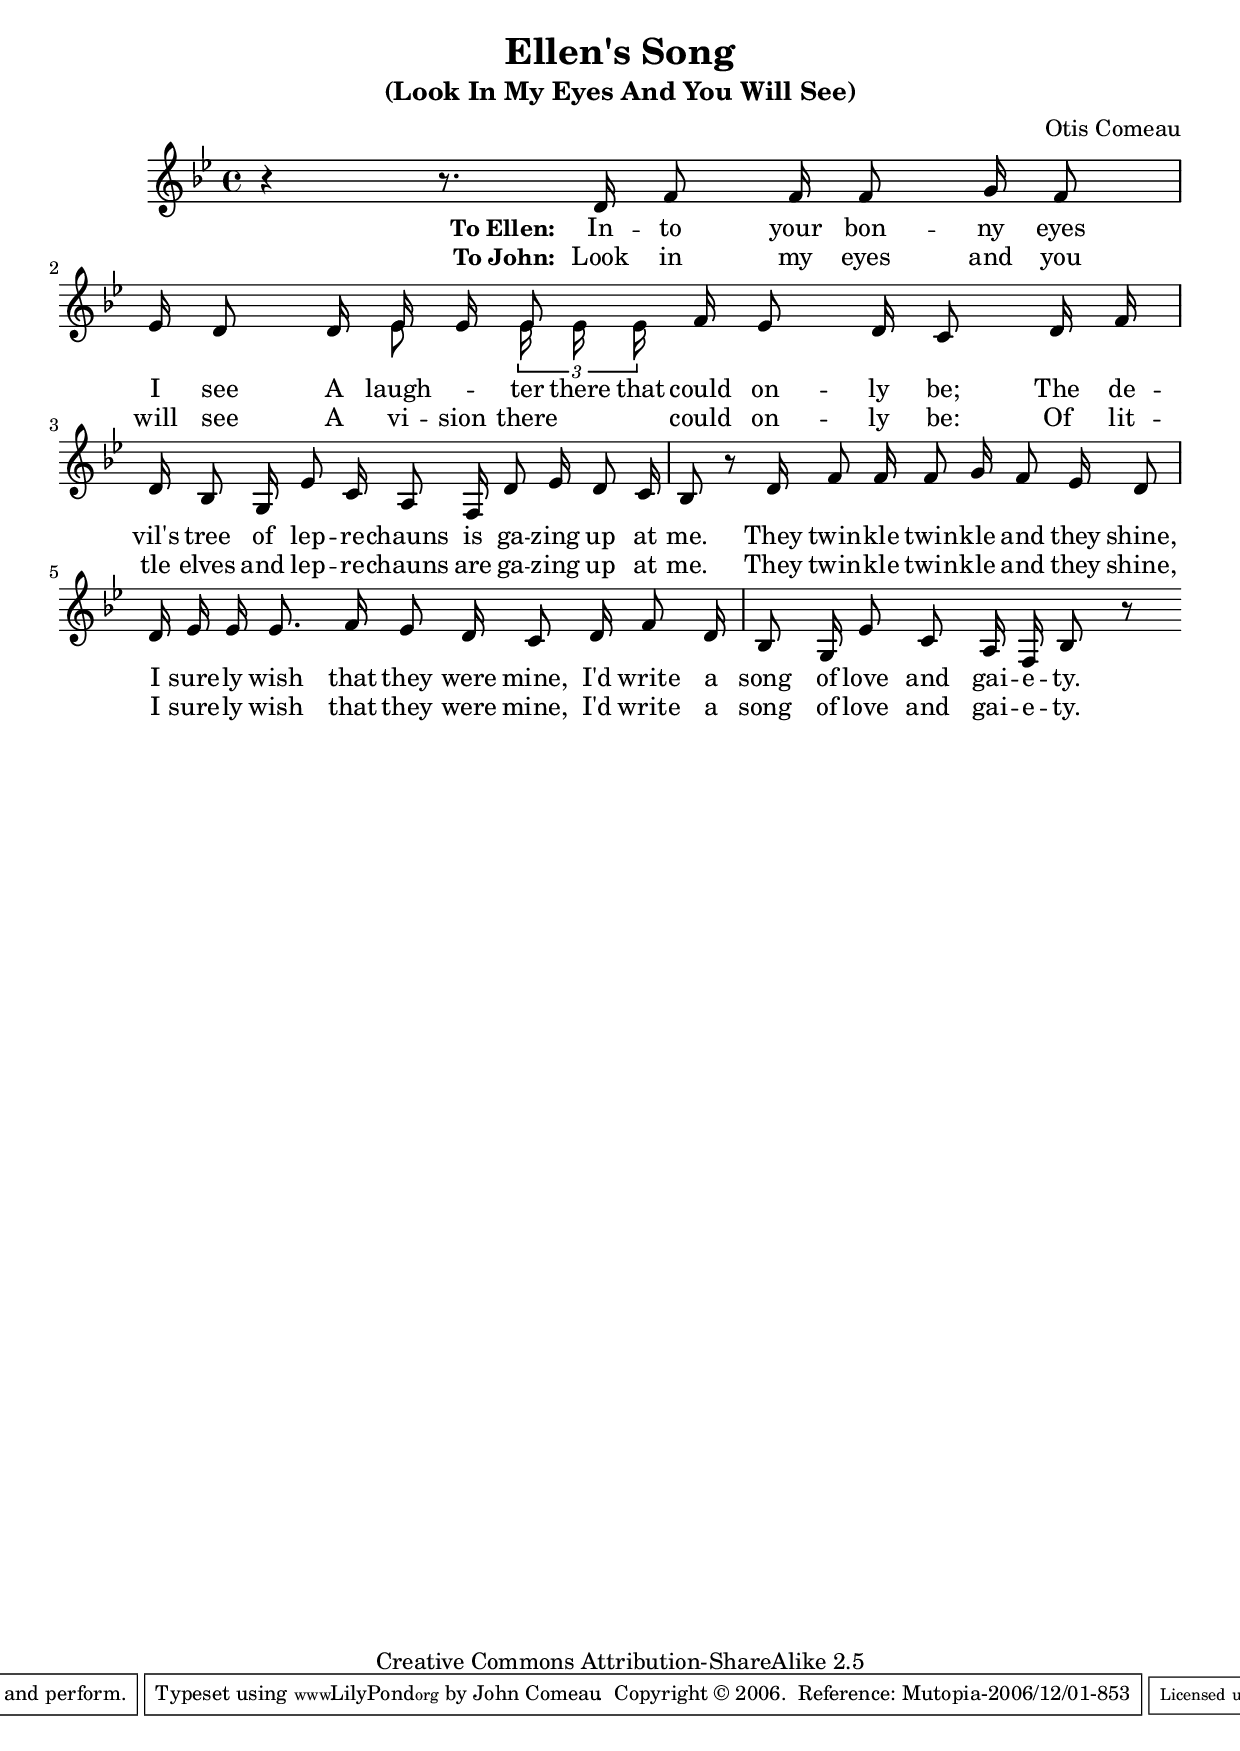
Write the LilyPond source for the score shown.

\version "2.4.2"
\include "english.ly"
\header {
 title = "Ellen's Song"
 subtitle = "(Look In My Eyes And You Will See)"
 composer = "Otis Comeau"
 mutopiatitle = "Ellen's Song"
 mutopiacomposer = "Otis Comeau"
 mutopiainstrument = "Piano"
 date = "1950s"
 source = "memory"
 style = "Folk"
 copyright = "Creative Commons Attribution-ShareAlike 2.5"
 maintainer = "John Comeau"
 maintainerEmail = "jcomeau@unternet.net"
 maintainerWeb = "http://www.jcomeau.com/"
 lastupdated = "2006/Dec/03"
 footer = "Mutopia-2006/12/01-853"
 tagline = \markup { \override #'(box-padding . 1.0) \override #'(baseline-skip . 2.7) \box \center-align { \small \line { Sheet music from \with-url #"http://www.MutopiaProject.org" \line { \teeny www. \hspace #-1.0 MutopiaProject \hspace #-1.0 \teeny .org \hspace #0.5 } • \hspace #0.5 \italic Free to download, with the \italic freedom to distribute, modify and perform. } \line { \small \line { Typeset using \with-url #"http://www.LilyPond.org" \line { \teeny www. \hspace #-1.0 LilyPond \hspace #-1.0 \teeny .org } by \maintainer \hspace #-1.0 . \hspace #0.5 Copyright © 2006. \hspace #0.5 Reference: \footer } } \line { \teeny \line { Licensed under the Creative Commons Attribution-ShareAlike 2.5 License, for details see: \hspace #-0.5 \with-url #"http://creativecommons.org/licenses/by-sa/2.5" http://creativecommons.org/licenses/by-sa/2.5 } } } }
}

\score {
<<
\context Voice = "common" {
 \time 4/4
 \key bf \major
 \set Staff.autoBeaming = ##f
  r4 r8. d'16 f'8 f'16 f'8 g'16 f'8 ef'16 d'8
  d'16
  <<
   \context Voice = "john" {
    \voiceOne {
     ef'16 ef' ef'8
    }
   }
   {
    \voiceTwo ef'8 \times 2/3 { ef'16 ef' ef' } \oneVoice
   } 
  >>
  f'16 ef'8 d'16 c'8
 d'16 f' d' bf8 g16 ef'8 c'16 a8 f16 d'8 ef'16 d'8 c'16 bf8 r8
 d'16 f'8 f'16 f'8 g'16 f'8 ef'16 d'8
 d'16 ef'16 ef' ef'8. f'16 ef'8 d'16 c'8
 d'16 f'8 d'16 bf8 g16 ef'8 c'8 a16 f bf8 r8
}

\new Lyrics \lyricsto "common" {
 \set stanza = "To Ellen: "
 In -- to your bon -- ny eyes I see
 A laugh -- ter there that could on -- ly be;
 The de -- vil's tree of lep -- re -- chauns is ga -- zing up at me.
 They twin -- kle twin -- kle and they shine,
 I sure -- ly wish that they were mine,
 I'd write a song of love and gai -- e -- ty.
}

\new Lyrics \lyricsto "common" {
 \set stanza = "To John: "
 Look in my eyes and you will see
 \set associatedVoice = "john" A vi -- sion
  \set associatedVoice = "common" there \skip 8 \skip 16 could on -- ly be:
 Of lit -- tle elves and lep -- re -- chauns are ga -- zing up at me.
 They twin -- kle twin -- kle and they shine,
 I sure -- ly wish that they were mine,
 I'd write a song of love and gai -- e -- ty.
}
>>
 \layout { }
 \midi  { }
}
